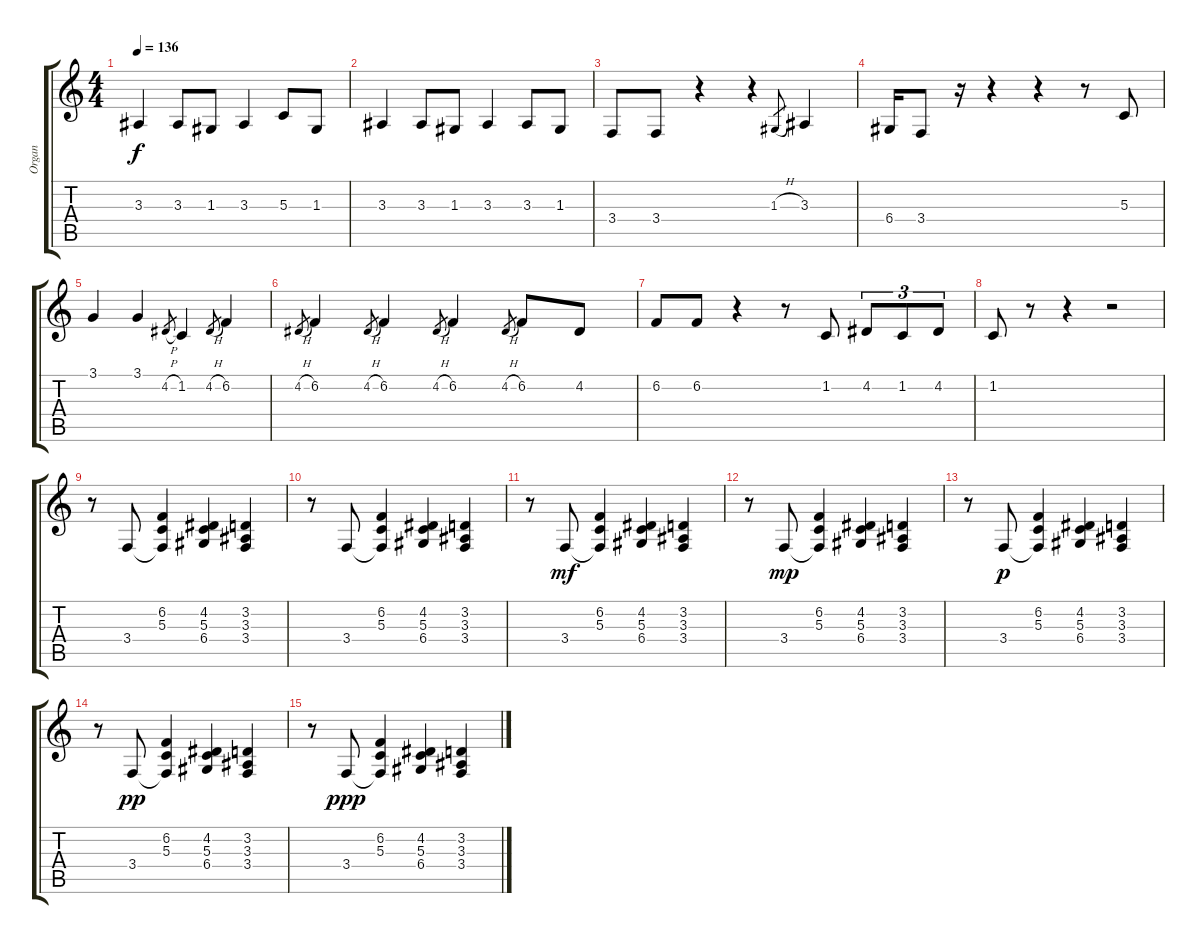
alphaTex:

\track ("Organ" "Organ") {instrument drawbarorgan}
\staff {score tabs}
\tuning (E4 B3 G3 D3 A2 E2) {hide}
\ts (4 4)
\tempo 136
\clef g2
\ks c
3.3.4{dy f} 3.3.8 1.3.8 3.3.4 5.3.8 1.3.8 |
3.3.4 3.3.8 1.3.8 3.3.4 3.3.8 1.3.8 |
3.4.8 3.4.8 r.4 r.4 1.3{h}.8{gr} 3.3.4 |
6.4.16 3.4.8 r.16 r.4 r.4 r.8 5.3.8 |
3.1.4 3.1.4 4.2{h}.8{gr} 1.2.4 4.2{h}.8{gr} 6.2.4 |
4.2{h}.8{gr} 6.2.4 4.2{h}.8{gr} 6.2.4 4.2{h}.8{gr} 6.2.4 4.2{h}.8{gr} 6.2.8 4.2.8 |
6.2.8 6.2.8 r.4 r.8 1.2.8 4.2.8{tu (3 2)} 1.2.8{tu (3 2)} 4.2.8{tu (3 2)} |
1.2.8 r.8 r.4 r.2 |
r.8 3.4.8{volume 13} (6.2 5.3 3.4{t}).4 (4.2 5.3 6.4).4 (3.2 3.3 3.4).4 |
r.8 3.4.8 (6.2 5.3 3.4{t}).4 (4.2 5.3 6.4).4 (3.2 3.3 3.4).4 |
r.8 3.4.8{dy mf} (6.2 5.3 3.4{t}).4 (4.2 5.3 6.4).4 (3.2 3.3 3.4).4 |
r.8 3.4.8{dy mp} (6.2 5.3 3.4{t}).4 (4.2 5.3 6.4).4 (3.2 3.3 3.4).4 |
r.8 3.4.8{dy p} (6.2 5.3 3.4{t}).4 (4.2 5.3 6.4).4 (3.2 3.3 3.4).4 |
r.8 3.4.8{dy pp} (6.2 5.3 3.4{t}).4 (4.2 5.3 6.4).4 (3.2 3.3 3.4).4 |
r.8 3.4.8{dy ppp} (6.2 5.3 3.4{t}).4 (4.2 5.3 6.4).4 (3.2 3.3 3.4).4
